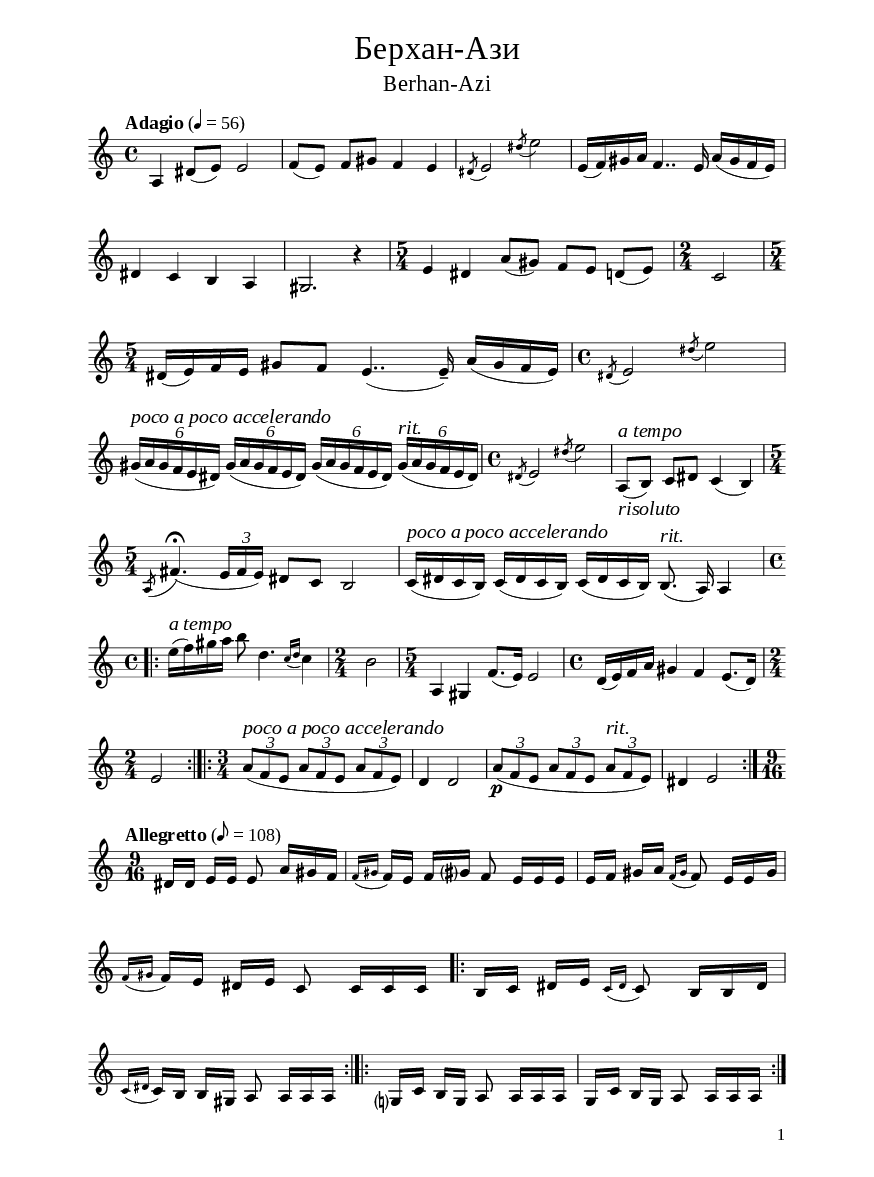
\version "2.24.4"

\include "include/globals.ily"
\bookpart {
  \label #'ref163
  \tocItem \markup "Берхан-Ази – Berhan-Azi"
  \paper {
    % the system system spacing is custom here so do not include bookpart-paper.ily
    print-all-headers = ##t
    print-page-number = ##t
    print-first-page-number = ##t

    % put page numbers on the bottom
    oddHeaderMarkup = \markup ""
    evenHeaderMarkup = \markup ""
    oddFooterMarkup = \markup
    \fill-line {
      ""
      \if \should-print-page-number \fromproperty #'page:page-number-string
    }
    evenFooterMarkup = \markup
    \fill-line {
      \if \should-print-page-number \fromproperty #'page:page-number-string
      ""
    }

    left-margin = 1.5\cm
    right-margin = 1.5\cm
    top-margin = 1.2\cm
    bottom-margin = 1.0\cm
    ragged-bottom = ##t % do not spread the staves to fill the whole vertical space

    % change distance between staves
    system-system-spacing =
    #'((basic-distance . 14)
       (minimum-distance . 6)
       (padding . 1)
       (stretchability . 10))
  }

  \header {
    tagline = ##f
  }

  \score {
    \include "include/score-layout.ily"

    \new Voice \relative c' {
      \clef treble
      \key a \minor
      \time 4/4
      \tempoFunc "Adagio" 4 "56"
      \autoBeamOff

      a4 dis8([e]) e2 | \noBreak
      f8([e]) f[gis] f4 e | \noBreak
      \acciaccatura { dis8 } e2 \acciaccatura { dis'8 } e2 | \noBreak
      e,16([f) gis a] f4.. e16 a([gis f e]) | \break

      dis4 c b a | \noBreak
      gis2. r4 | \noBreak
      \time 5/4 e'4 dis a'8([gis]) f[e] d([e]) | \time 2/4 \noBreak

      c2 | \break
      \time 5/4 dis16([e) f e] gis8[f] e4..( e16\tenuto) a([gis f e]) | \noBreak
      \time 4/4 \acciaccatura { dis8 } e2 \acciaccatura { dis'8 } e2 | \break

      \tuplet 6/4 { gis,16 ^\markup { \huge \italic "poco a poco accelerando"} ([a gis f e dis]) } \tuplet 6/4 { gis([a gis f e dis]) } \tuplet 6/4 { gis([a gis f e dis]) } \tuplet 6/4 { gis ^\markup \huge \italic "rit." ([a gis f e dis]) } | \noBreak
      \time 4/4 \acciaccatura { dis8 } e2 \acciaccatura { dis'8 } e2 | \noBreak
      a,,8^\markup { \huge \italic "a tempo"}_\markup \huge \italic { risoluto } ([b]) c[dis] c4(b) \time 5/4 \break

      \acciaccatura { a8 } fis'4.\fermata( \tuplet 3/2 { e16[fis e]) } dis8[c] b2 | \noBreak
      c16 ^\markup { \huge \italic "poco a poco accelerando"} ([dis c b]) c([dis c b]) c([dis c b]) b8. ^\markup \huge \italic "rit." (a16) a4 |  \bar ".|:-|"  \time 4/4 \break


      e''16 ^\markup { \huge \italic "a tempo"} [(f) gis a] b8 d,4. \acciaccatura { c16[d] } c4 | \noBreak
      \time 2/4 b2 | \noBreak
      \time 5/4 a,4 gis f'8.([e16]) e2 | \noBreak
      \time 4/4 d16([e) f a] gis4 f e8.([d16]) | \time 2/4 \break

      e2 | \bar ":|.|:" \noBreak

      %\set Score.doubleRepeatType = #":|.|:"

      \time 3/4 \tuplet 3/2 { a8^\markup { \huge \italic "poco a poco accelerando"} ([f e] } \tuplet 3/2 { a[f e] } \tuplet 3/2 { a[f e]) } | \noBreak
      d4 d2 \noBreak
      \tuplet 3/2 { a'8\p([ f e] } \tuplet 3/2 { a[f e] } \tuplet 3/2 { a^\markup \huge \raise #1.5 \italic "rit." [f e]) } | \noBreak
      dis4 e2 | \bar ":|."

      \time 9/16 \break
      \tempoFunc "Allegretto" 8 "108"
      dis16[dis] e[e] e8 a16[gis f] | \noBreak
      \acciaccatura { f[gis] } f[e] f[gis?] f8 e16[e e] | \noBreak
      e[f] gis[a] \acciaccatura { f[gis] } f8 e16[e gis] | \break

      \acciaccatura { f[gis] } f[e] dis[e] c8 c16[c c] | \bar ".|:" \noBreak

      b[c] dis[e] \acciaccatura { c[dis] } c8 b16[b dis] | \break

      \acciaccatura { c[dis!] } c[b] b[gis]  a8 a16[a a] \bar ":|.|:" | \noBreak


      g?[c] b[g] a8 a16[a a] | \noBreak
      g[c] b[g] a8 a16[a a] | \bar ":|."

    }

    \header {
      title = \titleFunc "Берхан-Ази" "Berhan-Azi"
    }
    \midi { }
  } % score
} % bookpart
